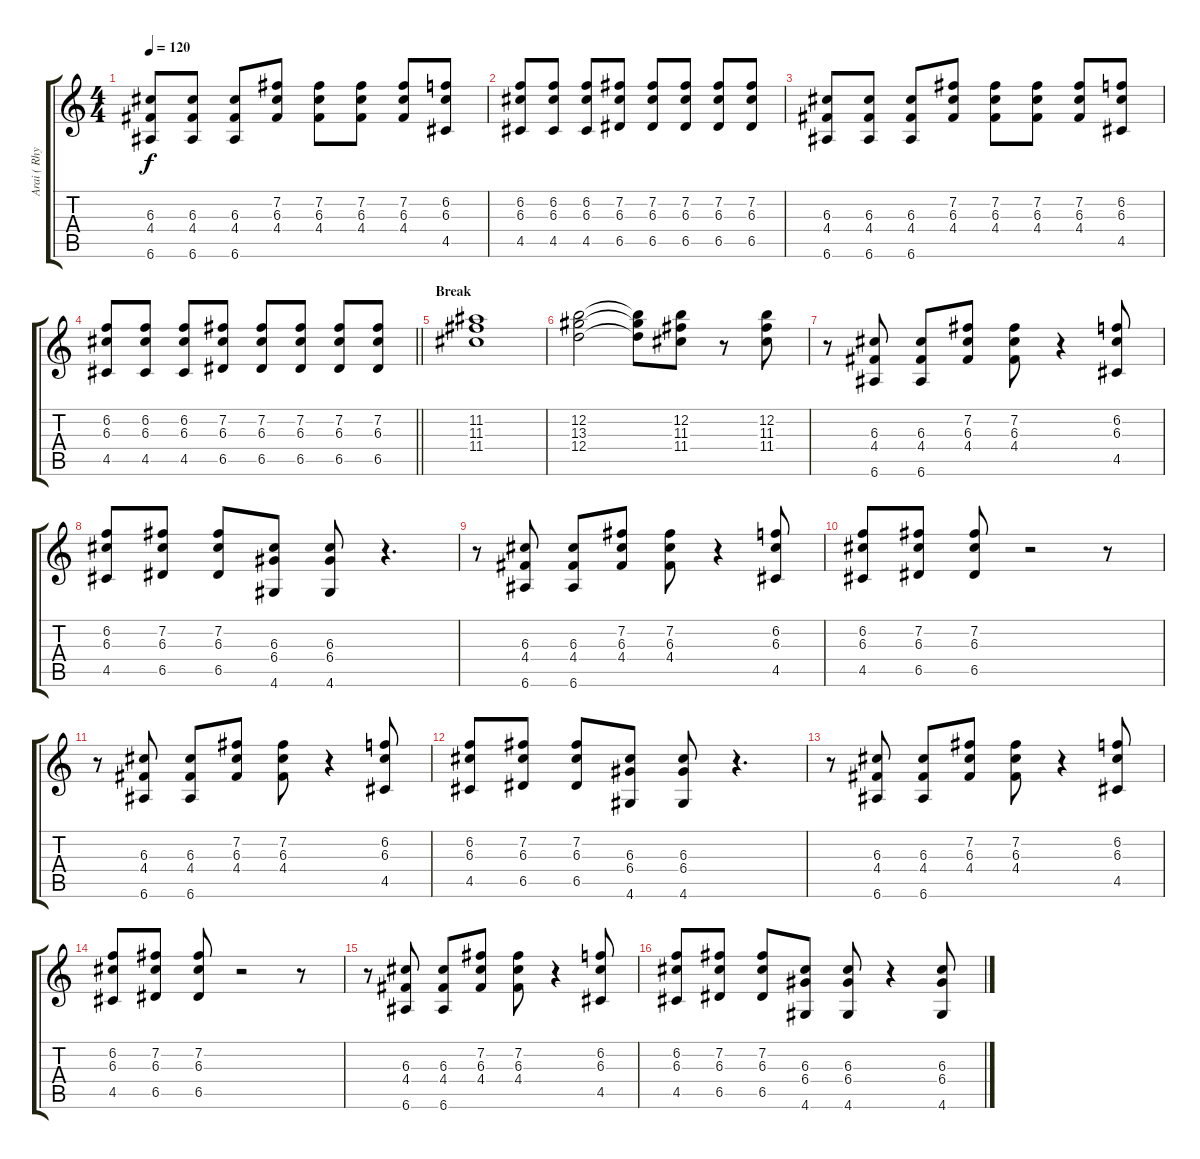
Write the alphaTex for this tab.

\track ("Arai ( Rhythm Guitar )" "Arai ( Rhy") {instrument electricguitarclean}
\staff {score tabs}
\tuning (E4 B3 G3 D3 A2 E2) {hide}
\ts (4 4)
\tempo 120
\clef g2
\ks c
(6.3 4.4 6.6).8{dy f} (6.3 4.4 6.6).8 (6.3 4.4 6.6).8 (7.2 6.3 4.4).8 (7.2 6.3 4.4).8 (7.2 6.3 4.4).8 (7.2 6.3 4.4).8 (6.2 6.3 4.5).8 |
(6.2 6.3 4.5).8 (6.2 6.3 4.5).8 (6.2 6.3 4.5).8 (7.2 6.3 6.5).8 (7.2 6.3 6.5).8 (7.2 6.3 6.5).8 (7.2 6.3 6.5).8 (7.2 6.3 6.5).8 |
(6.3 4.4 6.6).8 (6.3 4.4 6.6).8 (6.3 4.4 6.6).8 (7.2 6.3 4.4).8 (7.2 6.3 4.4).8 (7.2 6.3 4.4).8 (7.2 6.3 4.4).8 (6.2 6.3 4.5).8 |
\barLineRight lightlight
(6.2 6.3 4.5).8 (6.2 6.3 4.5).8 (6.2 6.3 4.5).8 (7.2 6.3 6.5).8 (7.2 6.3 6.5).8 (7.2 6.3 6.5).8 (7.2 6.3 6.5).8 (7.2 6.3 6.5).8 |
\section ("" "Break")
(11.2 11.3 11.4).1 |
(12.2 13.3 12.4).2 (12.2{t} 13.3{t} 12.4{t}).8 (12.2 11.3 11.4).8 r.8 (12.2 11.3 11.4).8 |
r.8 (6.3 4.4 6.6).8 (6.3 4.4 6.6).8 (7.2 6.3 4.4).8 (7.2 6.3 4.4).8 r.4 (6.2 6.3 4.5).8 |
(6.2 6.3 4.5).8 (7.2 6.3 6.5).8 (7.2 6.3 6.5).8 (6.3 6.4 4.6).8 (6.3 6.4 4.6).8 r.4{d} |
r.8 (6.3 4.4 6.6).8 (6.3 4.4 6.6).8 (7.2 6.3 4.4).8 (7.2 6.3 4.4).8 r.4 (6.2 6.3 4.5).8 |
(6.2 6.3 4.5).8 (7.2 6.3 6.5).8 (7.2 6.3 6.5).8 r.2 r.8 |
r.8 (6.3 4.4 6.6).8 (6.3 4.4 6.6).8 (7.2 6.3 4.4).8 (7.2 6.3 4.4).8 r.4 (6.2 6.3 4.5).8 |
(6.2 6.3 4.5).8 (7.2 6.3 6.5).8 (7.2 6.3 6.5).8 (6.3 6.4 4.6).8 (6.3 6.4 4.6).8 r.4{d} |
r.8 (6.3 4.4 6.6).8 (6.3 4.4 6.6).8 (7.2 6.3 4.4).8 (7.2 6.3 4.4).8 r.4 (6.2 6.3 4.5).8 |
(6.2 6.3 4.5).8 (7.2 6.3 6.5).8 (7.2 6.3 6.5).8 r.2 r.8 |
r.8 (6.3 4.4 6.6).8 (6.3 4.4 6.6).8 (7.2 6.3 4.4).8 (7.2 6.3 4.4).8 r.4 (6.2 6.3 4.5).8 |
(6.2 6.3 4.5).8 (7.2 6.3 6.5).8 (7.2 6.3 6.5).8 (6.3 6.4 4.6).8 (6.3 6.4 4.6).8 r.4 (6.3 6.4 4.6).8
